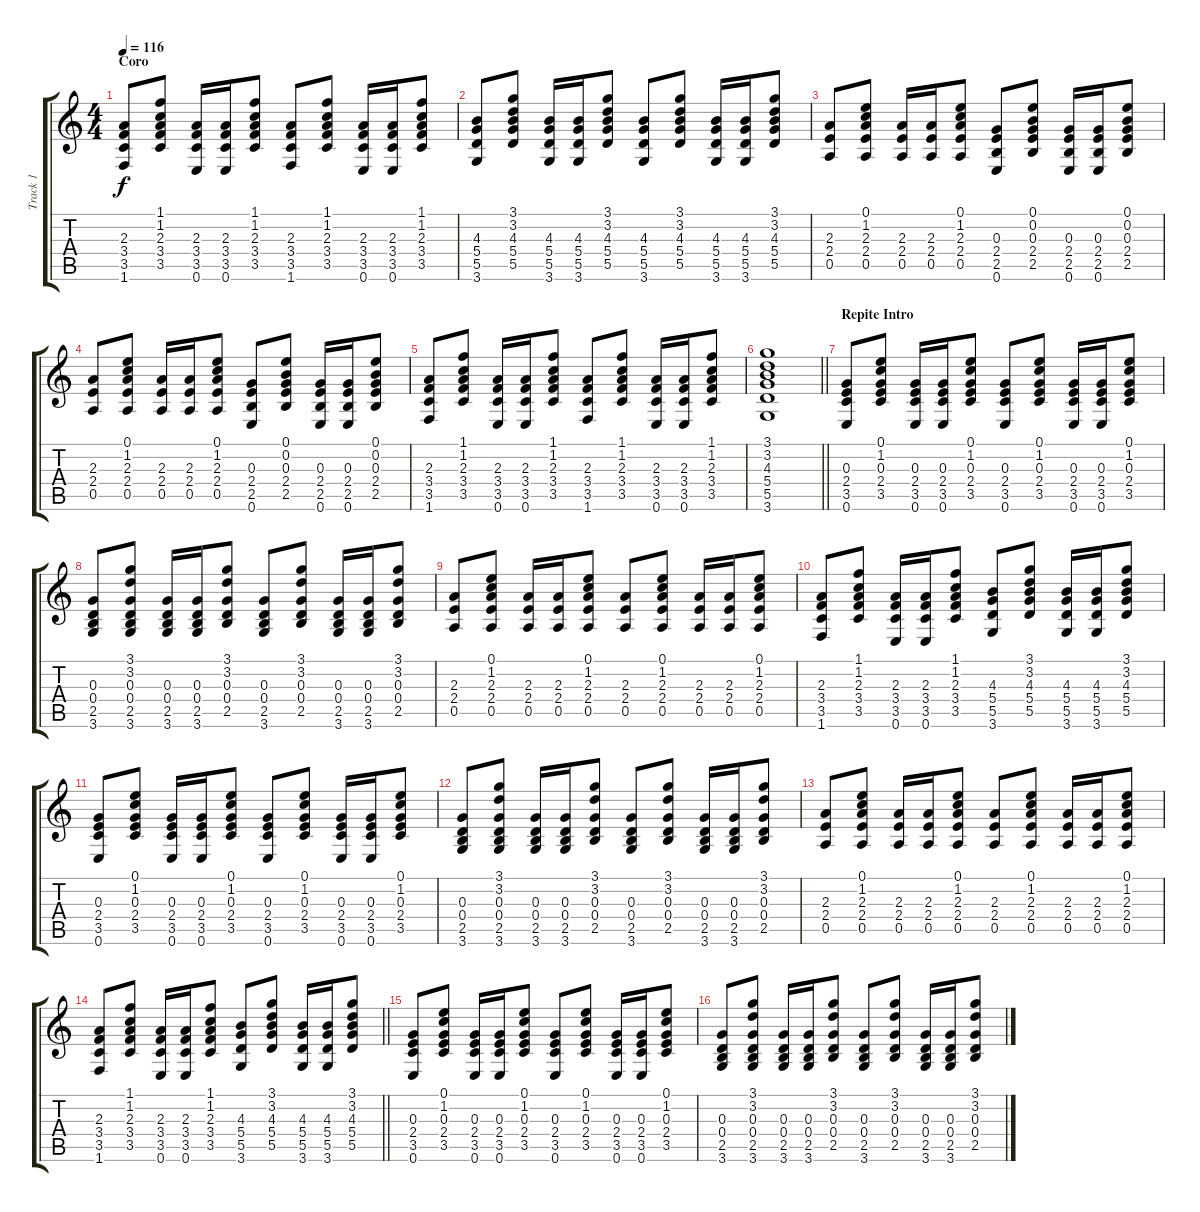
\track ("Track 1" "Track 1") {instrument acousticguitarsteel}
\staff {score tabs}
\tuning (E4 B3 G3 D3 A2 E2) {hide}
\ts (4 4)
\section ("" "Coro")
\tempo 116
\clef g2
\ks c
(2.3 3.4 3.5 1.6).8{dy f} (1.1 1.2 2.3 3.4 3.5).8 (2.3 3.4 3.5 0.6).16 (2.3 3.4 3.5 0.6).16 (1.1 1.2 2.3 3.4 3.5).8 (2.3 3.4 3.5 1.6).8 (1.1 1.2 2.3 3.4 3.5).8 (2.3 3.4 3.5 0.6).16 (2.3 3.4 3.5 0.6).16 (1.1 1.2 2.3 3.4 3.5).8 |
(4.3 5.4 5.5 3.6).8 (3.1 3.2 4.3 5.4 5.5).8 (4.3 5.4 5.5 3.6).16 (4.3 5.4 5.5 3.6).16 (3.1 3.2 4.3 5.4 5.5).8 (4.3 5.4 5.5 3.6).8 (3.1 3.2 4.3 5.4 5.5).8 (4.3 5.4 5.5 3.6).16 (4.3 5.4 5.5 3.6).16 (3.1 3.2 4.3 5.4 5.5).8 |
(2.3 2.4 0.5).8 (0.1 1.2 2.3 2.4 0.5).8 (2.3 2.4 0.5).16 (2.3 2.4 0.5).16 (0.1 1.2 2.3 2.4 0.5).8 (0.3 2.4 2.5 0.6).8 (0.1 0.2 0.3 2.4 2.5).8 (0.3 2.4 2.5 0.6).16 (0.3 2.4 2.5 0.6).16 (0.1 0.2 0.3 2.4 2.5).8 |
(2.3 2.4 0.5).8 (0.1 1.2 2.3 2.4 0.5).8 (2.3 2.4 0.5).16 (2.3 2.4 0.5).16 (0.1 1.2 2.3 2.4 0.5).8 (0.3 2.4 2.5 0.6).8 (0.1 0.2 0.3 2.4 2.5).8 (0.3 2.4 2.5 0.6).16 (0.3 2.4 2.5 0.6).16 (0.1 0.2 0.3 2.4 2.5).8 |
(2.3 3.4 3.5 1.6).8 (1.1 1.2 2.3 3.4 3.5).8 (2.3 3.4 3.5 0.6).16 (2.3 3.4 3.5 0.6).16 (1.1 1.2 2.3 3.4 3.5).8 (2.3 3.4 3.5 1.6).8 (1.1 1.2 2.3 3.4 3.5).8 (2.3 3.4 3.5 0.6).16 (2.3 3.4 3.5 0.6).16 (1.1 1.2 2.3 3.4 3.5).8 |
\barLineRight lightlight
(3.1 3.2 4.3 5.4 5.5 3.6).1 |
\section ("" "Repite Intro")
(0.3 2.4 3.5 0.6).8 (0.1 1.2 0.3 2.4 3.5).8 (0.3 2.4 3.5 0.6).16 (0.3 2.4 3.5 0.6).16 (0.1 1.2 0.3 2.4 3.5).8 (0.3 2.4 3.5 0.6).8 (0.1 1.2 0.3 2.4 3.5).8 (0.3 2.4 3.5 0.6).16 (0.3 2.4 3.5 0.6).16 (0.1 1.2 0.3 2.4 3.5).8 |
(0.3 0.4 2.5 3.6).8 (3.1 3.2 0.3 0.4 2.5 3.6).8 (0.3 0.4 2.5 3.6).16 (0.3 0.4 2.5 3.6).16 (3.1 3.2 0.3 0.4 2.5).8 (0.3 0.4 2.5 3.6).8 (3.1 3.2 0.3 0.4 2.5).8 (0.3 0.4 2.5 3.6).16 (0.3 0.4 2.5 3.6).16 (3.1 3.2 0.3 0.4 2.5).8 |
(2.3 2.4 0.5).8 (0.1 1.2 2.3 2.4 0.5).8 (2.3 2.4 0.5).16 (2.3 2.4 0.5).16 (0.1 1.2 2.3 2.4 0.5).8 (2.3 2.4 0.5).8 (0.1 1.2 2.3 2.4 0.5).8 (2.3 2.4 0.5).16 (2.3 2.4 0.5).16 (0.1 1.2 2.3 2.4 0.5).8 |
(2.3 3.4 3.5 1.6).8 (1.1 1.2 2.3 3.4 3.5).8 (2.3 3.4 3.5 0.6).16 (2.3 3.4 3.5 0.6).16 (1.1 1.2 2.3 3.4 3.5).8 (4.3 5.4 5.5 3.6).8 (3.1 3.2 4.3 5.4 5.5).8 (4.3 5.4 5.5 3.6).16 (4.3 5.4 5.5 3.6).16 (3.1 3.2 4.3 5.4 5.5).8 |
(0.3 2.4 3.5 0.6).8 (0.1 1.2 0.3 2.4 3.5).8 (0.3 2.4 3.5 0.6).16 (0.3 2.4 3.5 0.6).16 (0.1 1.2 0.3 2.4 3.5).8 (0.3 2.4 3.5 0.6).8 (0.1 1.2 0.3 2.4 3.5).8 (0.3 2.4 3.5 0.6).16 (0.3 2.4 3.5 0.6).16 (0.1 1.2 0.3 2.4 3.5).8 |
(0.3 0.4 2.5 3.6).8 (3.1 3.2 0.3 0.4 2.5 3.6).8 (0.3 0.4 2.5 3.6).16 (0.3 0.4 2.5 3.6).16 (3.1 3.2 0.3 0.4 2.5).8 (0.3 0.4 2.5 3.6).8 (3.1 3.2 0.3 0.4 2.5).8 (0.3 0.4 2.5 3.6).16 (0.3 0.4 2.5 3.6).16 (3.1 3.2 0.3 0.4 2.5).8 |
(2.3 2.4 0.5).8 (0.1 1.2 2.3 2.4 0.5).8 (2.3 2.4 0.5).16 (2.3 2.4 0.5).16 (0.1 1.2 2.3 2.4 0.5).8 (2.3 2.4 0.5).8 (0.1 1.2 2.3 2.4 0.5).8 (2.3 2.4 0.5).16 (2.3 2.4 0.5).16 (0.1 1.2 2.3 2.4 0.5).8 |
\barLineRight lightlight
(2.3 3.4 3.5 1.6).8 (1.1 1.2 2.3 3.4 3.5).8 (2.3 3.4 3.5 0.6).16 (2.3 3.4 3.5 0.6).16 (1.1 1.2 2.3 3.4 3.5).8 (4.3 5.4 5.5 3.6).8 (3.1 3.2 4.3 5.4 5.5).8 (4.3 5.4 5.5 3.6).16 (4.3 5.4 5.5 3.6).16 (3.1 3.2 4.3 5.4 5.5).8 |
(0.3 2.4 3.5 0.6).8 (0.1 1.2 0.3 2.4 3.5).8 (0.3 2.4 3.5 0.6).16 (0.3 2.4 3.5 0.6).16 (0.1 1.2 0.3 2.4 3.5).8 (0.3 2.4 3.5 0.6).8 (0.1 1.2 0.3 2.4 3.5).8 (0.3 2.4 3.5 0.6).16 (0.3 2.4 3.5 0.6).16 (0.1 1.2 0.3 2.4 3.5).8 |
(0.3 0.4 2.5 3.6).8 (3.1 3.2 0.3 0.4 2.5 3.6).8 (0.3 0.4 2.5 3.6).16 (0.3 0.4 2.5 3.6).16 (3.1 3.2 0.3 0.4 2.5).8 (0.3 0.4 2.5 3.6).8 (3.1 3.2 0.3 0.4 2.5).8 (0.3 0.4 2.5 3.6).16 (0.3 0.4 2.5 3.6).16 (3.1 3.2 0.3 0.4 2.5).8
